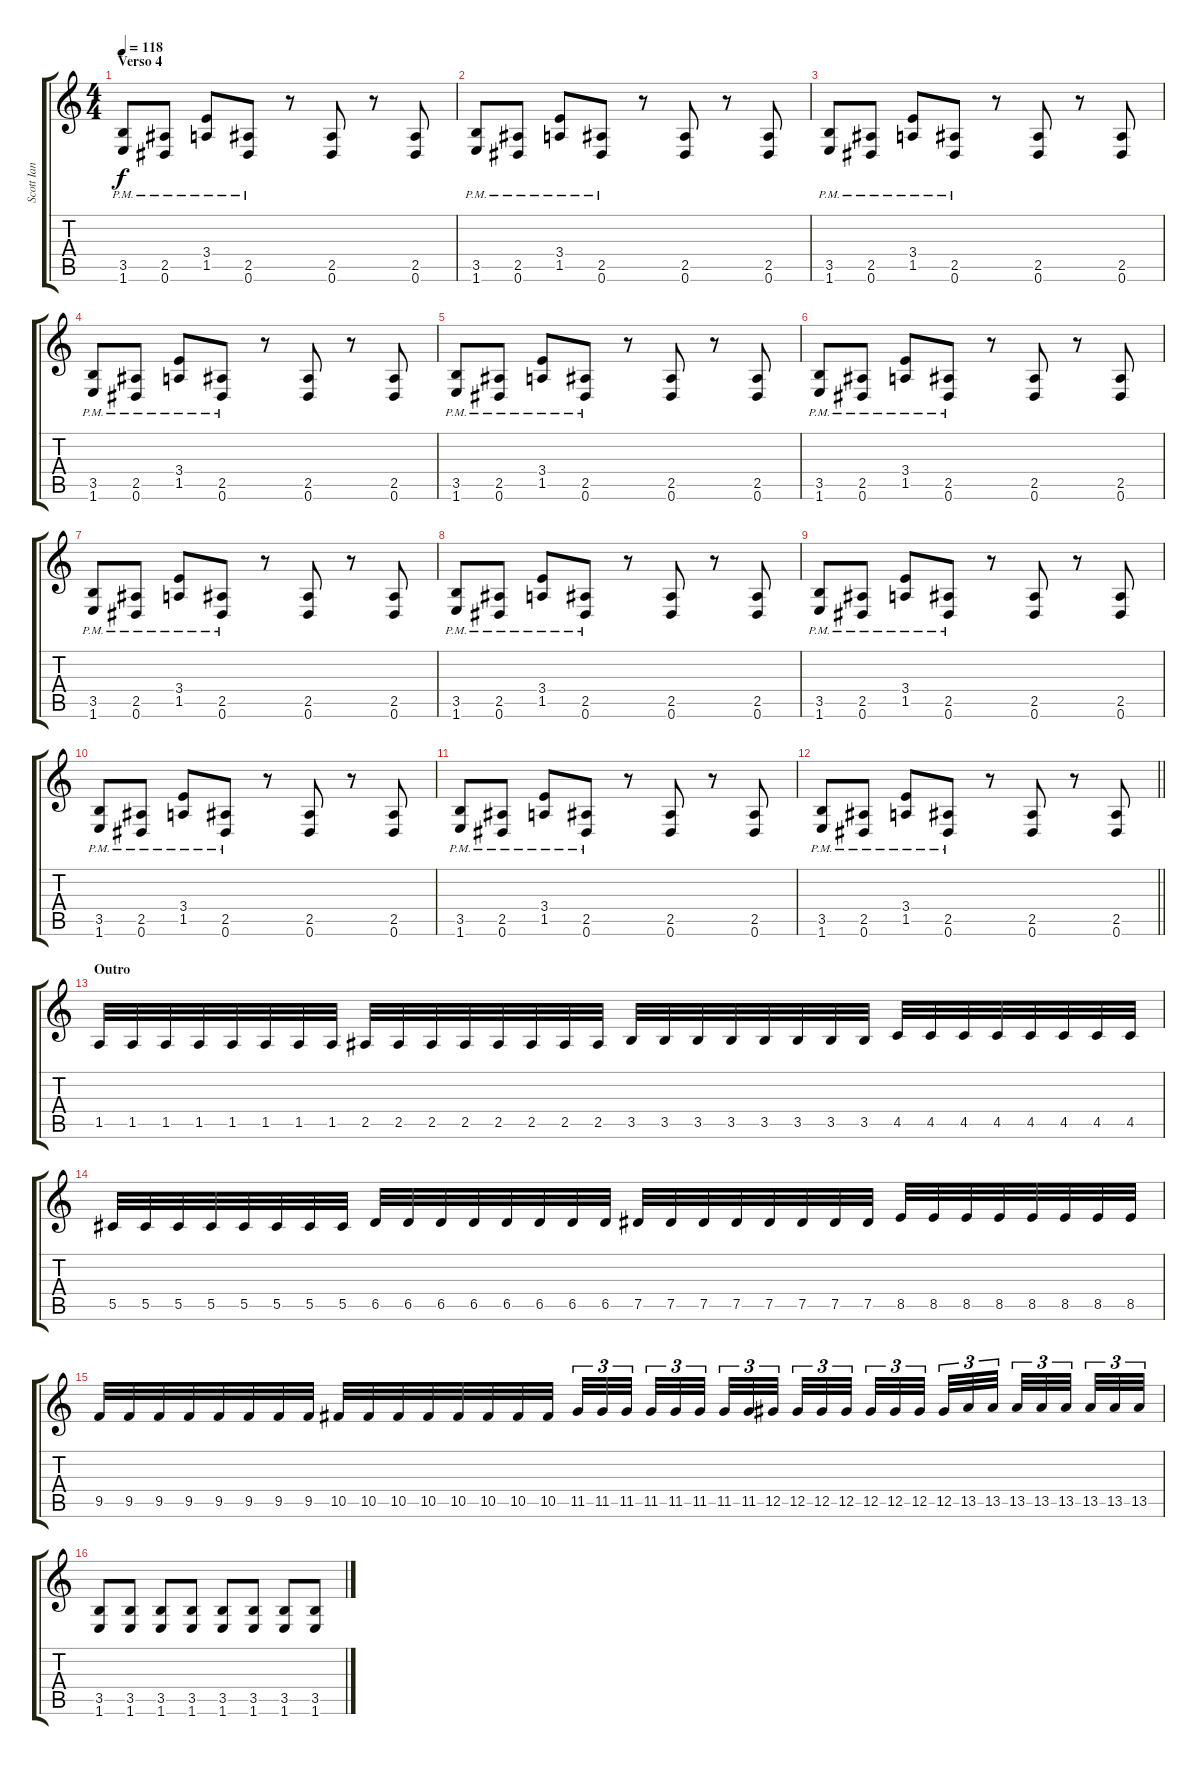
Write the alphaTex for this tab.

\track ("Scott Ian" "Scott Ian") {instrument distortionguitar}
\staff {score tabs}
\tuning (Eb4 Bb3 Gb3 Db3 Ab2 Eb2) {hide}
\ts (4 4)
\section ("" "Verso 4")
\tempo 118
\clef g2
\ks c
(3.5{pm} 1.6{pm}).8{dy f} (2.5{pm} 0.6{pm}).8 (3.4{pm} 1.5{pm}).8 (2.5{pm} 0.6{pm}).8 r.8 (2.5 0.6).8 r.8 (2.5 0.6).8 |
(3.5{pm} 1.6{pm}).8 (2.5{pm} 0.6{pm}).8 (3.4{pm} 1.5{pm}).8 (2.5{pm} 0.6{pm}).8 r.8 (2.5 0.6).8 r.8 (2.5 0.6).8 |
(3.5{pm} 1.6{pm}).8 (2.5{pm} 0.6{pm}).8 (3.4{pm} 1.5{pm}).8 (2.5{pm} 0.6{pm}).8 r.8 (2.5 0.6).8 r.8 (2.5 0.6).8 |
(3.5{pm} 1.6{pm}).8 (2.5{pm} 0.6{pm}).8 (3.4{pm} 1.5{pm}).8 (2.5{pm} 0.6{pm}).8 r.8 (2.5 0.6).8 r.8 (2.5 0.6).8 |
(3.5{pm} 1.6{pm}).8 (2.5{pm} 0.6{pm}).8 (3.4{pm} 1.5{pm}).8 (2.5{pm} 0.6{pm}).8 r.8 (2.5 0.6).8 r.8 (2.5 0.6).8 |
(3.5{pm} 1.6{pm}).8 (2.5{pm} 0.6{pm}).8 (3.4{pm} 1.5{pm}).8 (2.5{pm} 0.6{pm}).8 r.8 (2.5 0.6).8 r.8 (2.5 0.6).8 |
(3.5{pm} 1.6{pm}).8 (2.5{pm} 0.6{pm}).8 (3.4{pm} 1.5{pm}).8 (2.5{pm} 0.6{pm}).8 r.8 (2.5 0.6).8 r.8 (2.5 0.6).8 |
(3.5{pm} 1.6{pm}).8 (2.5{pm} 0.6{pm}).8 (3.4{pm} 1.5{pm}).8 (2.5{pm} 0.6{pm}).8 r.8 (2.5 0.6).8 r.8 (2.5 0.6).8 |
(3.5{pm} 1.6{pm}).8 (2.5{pm} 0.6{pm}).8 (3.4{pm} 1.5{pm}).8 (2.5{pm} 0.6{pm}).8 r.8 (2.5 0.6).8 r.8 (2.5 0.6).8 |
(3.5{pm} 1.6{pm}).8 (2.5{pm} 0.6{pm}).8 (3.4{pm} 1.5{pm}).8 (2.5{pm} 0.6{pm}).8 r.8 (2.5 0.6).8 r.8 (2.5 0.6).8 |
(3.5{pm} 1.6{pm}).8 (2.5{pm} 0.6{pm}).8 (3.4{pm} 1.5{pm}).8 (2.5{pm} 0.6{pm}).8 r.8 (2.5 0.6).8 r.8 (2.5 0.6).8 |
\barLineRight lightlight
(3.5{pm} 1.6{pm}).8 (2.5{pm} 0.6{pm}).8 (3.4{pm} 1.5{pm}).8 (2.5{pm} 0.6{pm}).8 r.8 (2.5 0.6).8 r.8 (2.5 0.6).8 |
\section ("" "Outro")
1.5.32 1.5.32 1.5.32 1.5.32 1.5.32 1.5.32 1.5.32 1.5.32 2.5.32 2.5.32 2.5.32 2.5.32 2.5.32 2.5.32 2.5.32 2.5.32 3.5.32 3.5.32 3.5.32 3.5.32 3.5.32 3.5.32 3.5.32 3.5.32 4.5.32 4.5.32 4.5.32 4.5.32 4.5.32 4.5.32 4.5.32 4.5.32 |
5.5.32 5.5.32 5.5.32 5.5.32 5.5.32 5.5.32 5.5.32 5.5.32 6.5.32 6.5.32 6.5.32 6.5.32 6.5.32 6.5.32 6.5.32 6.5.32 7.5.32 7.5.32 7.5.32 7.5.32 7.5.32 7.5.32 7.5.32 7.5.32 8.5.32 8.5.32 8.5.32 8.5.32 8.5.32 8.5.32 8.5.32 8.5.32 |
9.5.32 9.5.32 9.5.32 9.5.32 9.5.32 9.5.32 9.5.32 9.5.32 10.5.32 10.5.32 10.5.32 10.5.32 10.5.32 10.5.32 10.5.32 10.5.32 11.5.32{tu (3 2)} 11.5.32{tu (3 2)} 11.5.32{tu (3 2) beam splitsecondary} 11.5.32{tu (3 2)} 11.5.32{tu (3 2)} 11.5.32{tu (3 2) beam splitsecondary} 11.5.32{tu (3 2)} 11.5.32{tu (3 2)} 12.5.32{tu (3 2) beam splitsecondary} 12.5.32{tu (3 2)} 12.5.32{tu (3 2)} 12.5.32{tu (3 2)} 12.5.32{tu (3 2)} 12.5.32{tu (3 2)} 12.5.32{tu (3 2) beam splitsecondary} 12.5.32{tu (3 2)} 13.5.32{tu (3 2)} 13.5.32{tu (3 2) beam splitsecondary} 13.5.32{tu (3 2)} 13.5.32{tu (3 2)} 13.5.32{tu (3 2) beam splitsecondary} 13.5.32{tu (3 2)} 13.5.32{tu (3 2)} 13.5.32{tu (3 2)} |
(3.5 1.6).8 (3.5 1.6).8 (3.5 1.6).8 (3.5 1.6).8 (3.5 1.6).8 (3.5 1.6).8 (3.5 1.6).8 (3.5 1.6).8
